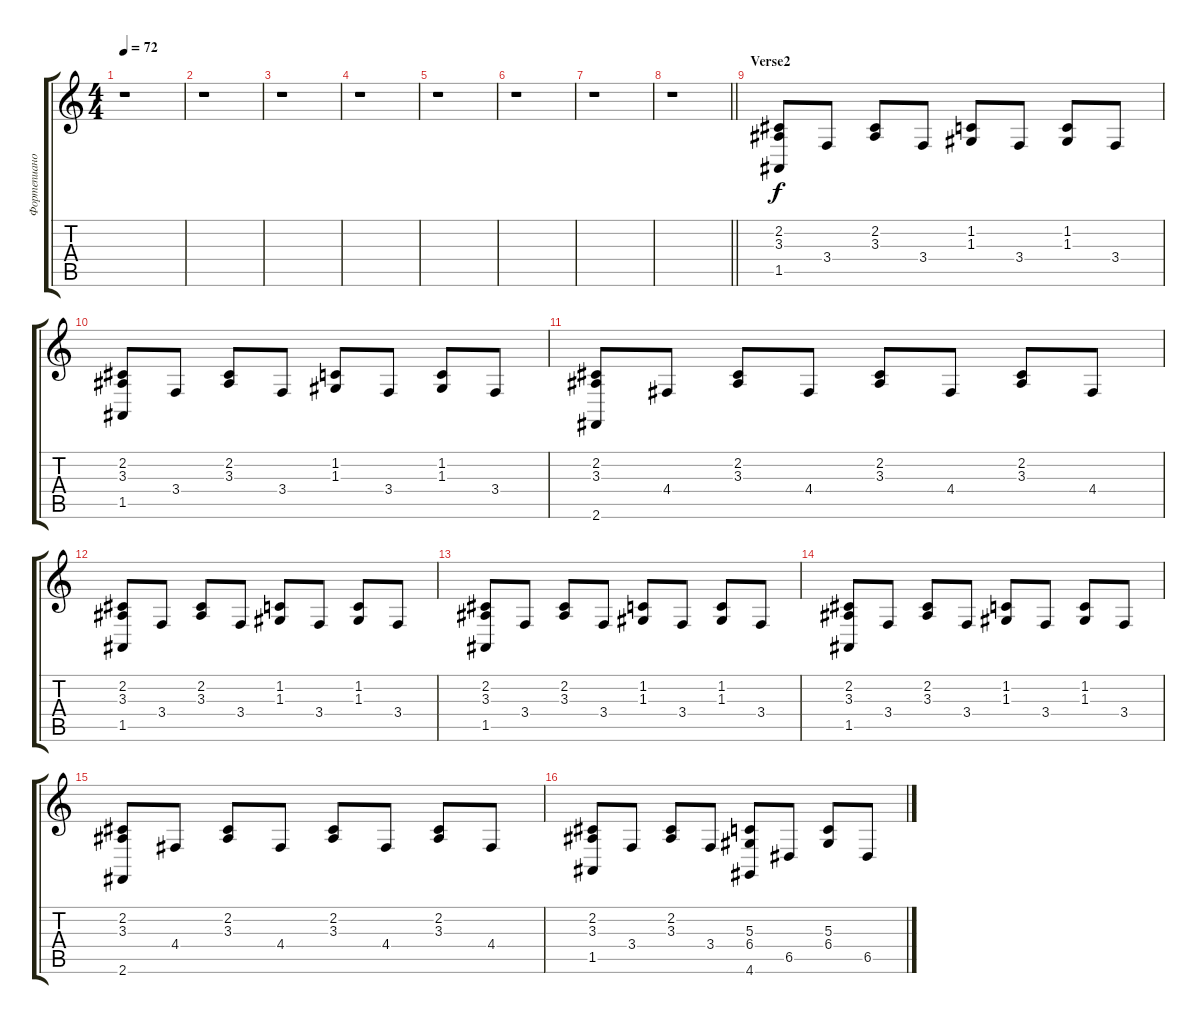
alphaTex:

\track ("Фортепиано" "Фортепиано") {instrument acousticgrandpiano}
\staff {score tabs}
\tuning (E4 B3 G3 D3 A2 E2) {hide}
\ts (4 4)
\tempo 72
\clef g2
\ks c
r.1{dy f} |
r.1 |
r.1 |
r.1 |
r.1 |
r.1 |
r.1 |
\barLineRight lightlight
r.1 |
\section ("" "Verse2")
(2.2 3.3 1.5).8 3.4.8 (2.2 3.3).8 3.4.8 (1.2 1.3).8 3.4.8 (1.2 1.3).8 3.4.8 |
(2.2 3.3 1.5).8 3.4.8 (2.2 3.3).8 3.4.8 (1.2 1.3).8 3.4.8 (1.2 1.3).8 3.4.8 |
(2.2 3.3 2.6).8 4.4.8 (2.2 3.3).8 4.4.8 (2.2 3.3).8 4.4.8 (2.2 3.3).8 4.4.8 |
(2.2 3.3 1.5).8 3.4.8 (2.2 3.3).8 3.4.8 (1.2 1.3).8 3.4.8 (1.2 1.3).8 3.4.8 |
(2.2 3.3 1.5).8 3.4.8 (2.2 3.3).8 3.4.8 (1.2 1.3).8 3.4.8 (1.2 1.3).8 3.4.8 |
(2.2 3.3 1.5).8 3.4.8 (2.2 3.3).8 3.4.8 (1.2 1.3).8 3.4.8 (1.2 1.3).8 3.4.8 |
(2.2 3.3 2.6).8 4.4.8 (2.2 3.3).8 4.4.8 (2.2 3.3).8 4.4.8 (2.2 3.3).8 4.4.8 |
(2.2 3.3 1.5).8 3.4.8 (2.2 3.3).8 3.4.8 (5.3 6.4 4.6).8 6.5.8 (5.3 6.4).8 6.5.8
